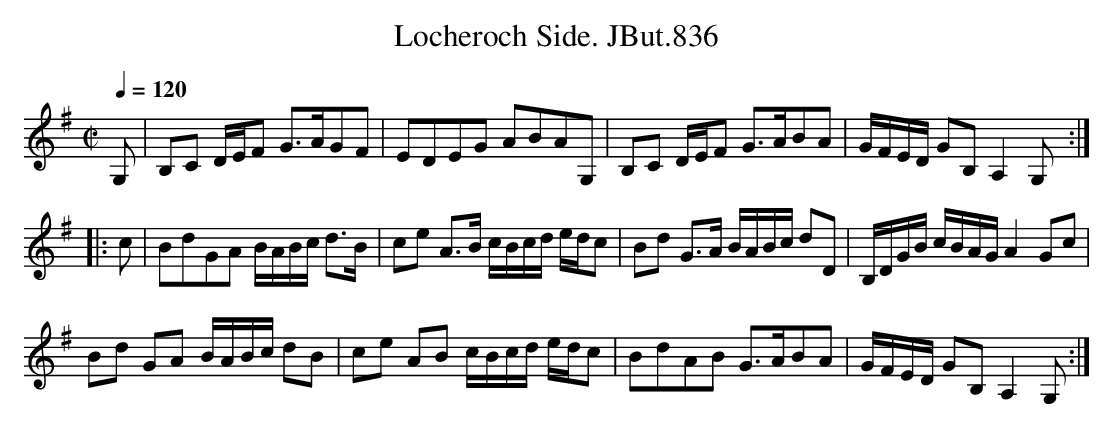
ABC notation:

X:1
T:Locheroch Side. JBut.836
M:C|
L:1/8
Q:1/4=120
K:G
G,|B,C D/E/F G>AGF|EDEG ABAG,|B,C D/E/F G>ABA|G/F/E/D/ GB, A,2 G,:|
|:c|BdGA B/A/B/c/ d>B|ce A>B c/B/c/d/ e/d/c|Bd G>A B/A/B/c/ dD|B,/D/G/B/ c/B/A/G/ A2 Gc|
Bd GA B/A/B/c/ dB|ce AB c/B/c/d/ e/d/c|BdAB G>ABA|G/F/E/D/ GB, A,2 G,:|
